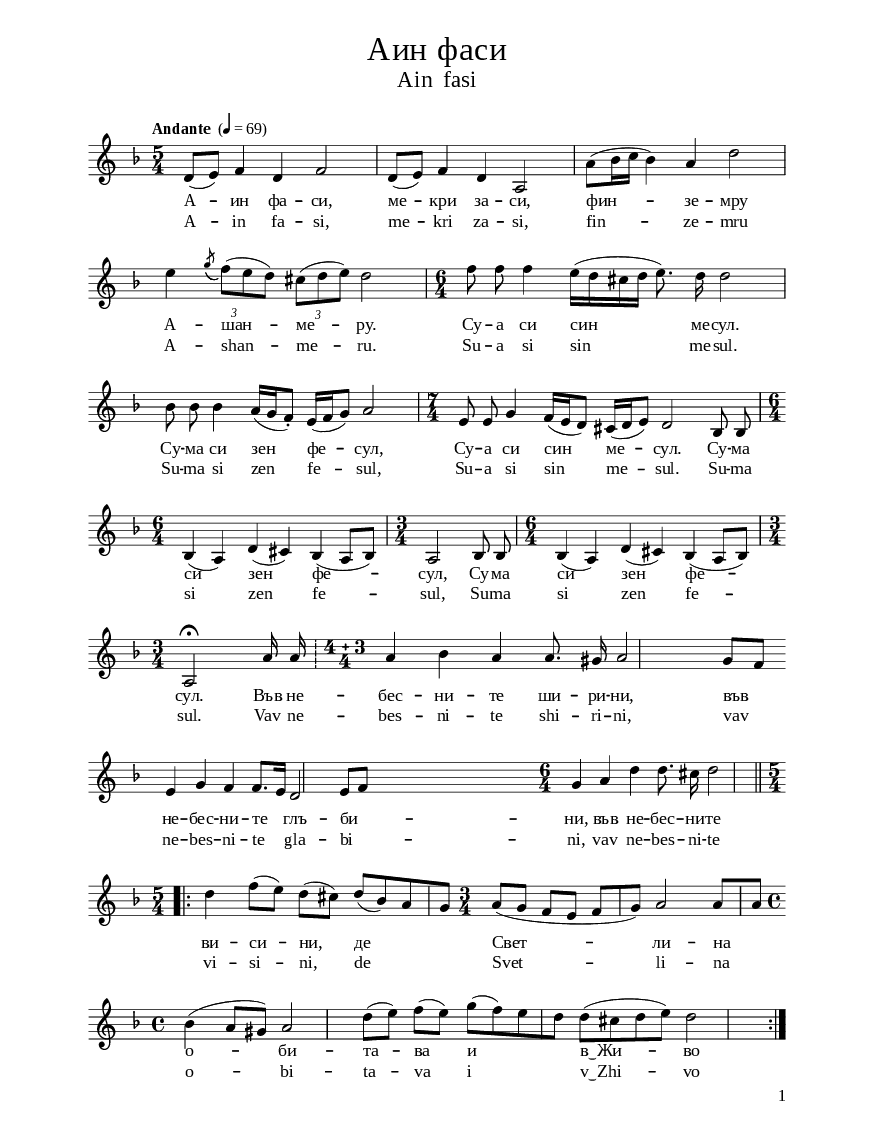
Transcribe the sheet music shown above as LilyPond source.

\version "2.20.0"

\paper {
  #(set-paper-size "a5")
}

\bookpart {
  \paper {
    print-all-headers = ##t
    print-page-number = ##t
    print-first-page-number = ##t

    % put page numbers on the bottom
    oddHeaderMarkup = \markup ""
    evenHeaderMarkup = \markup ""
    oddFooterMarkup = \markup
    \fill-line {
      ""
      \on-the-fly #print-page-number-check-first \fromproperty #'page:page-number-string
    }
    evenFooterMarkup = \markup
    \fill-line {
      \on-the-fly #print-page-number-check-first \fromproperty #'page:page-number-string
      ""
    }

    left-margin = 1.5\cm
    right-margin = 1.5\cm
    top-margin = 1.6\cm
    bottom-margin = 1.2\cm
    ragged-bottom = ##t % do not spread the staves to fill the whole vertical space

    % change lyrics and titles font (affects notes also)
    fonts =
    #(make-pango-font-tree
      "Times New Roman"
      "DejaVu Sans"
      "DejaVu Sans Mono"
      (/ (* staff-height pt) 3.6))

    % change distance between staves
    system-system-spacing =
    #'((basic-distance . 12)
       (minimum-distance . 6)
       (padding . 1)
       (stretchability . 12))
  }

  \header {
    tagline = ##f
  }

  \score{
    \layout {
      indent = 0.0\cm % remove first line indentation
      % ragged-last = ##t % do not spread last line to fill the whole space
      \context {
        \Score
        \omit BarNumber %remove bar numbers
      } % context

      \context {
        % change staff size
        \Staff
        fontSize = #+0 % affects notes size only
        \override StaffSymbol #'staff-space = #(magstep -3)
        \override StaffSymbol #'thickness = #0.5
        \override BarLine #'hair-thickness = #1
        %\override StaffSymbol #'ledger-line-thickness = #'(0 . 0)
      }

      \context {
        % adjust space between staff and lyrics and between the two lyric lines
        \Lyrics
        \override VerticalAxisGroup.nonstaff-relatedstaff-spacing = #'((basic-distance . 4.5))
        \override VerticalAxisGroup.nonstaff-nonstaff-spacing = #'((minimum-distance . 2))
      }
    } % layout

    \new Voice \relative c' {
      \clef treble
      \key d \minor

      \time 5/4
      \tempo \markup {
        % make tempo note smaller
        \concat {
          "Andante " \normal-text { " (" }
          \teeny \general-align #Y #DOWN \note #"4" #0.8
          \normal-text { " = 69)" }
        }
      }
      \autoBeamOff
      d8 ( [ e8 ) ]
      f4  d4  f2 | % 2
      d8 ( [  e8 ) ]  f4  d4  a2
      | % 3
      a'8 ( [ bes16 c16 ] bes4
      )  a4 d2 \break | % 4
      e4
      \times 2/3  {
        \once \omit TupletBracket
        \acciaccatura {  g8*3/2 ( } f8 ) ( [
        e8 d8 ) ]
      }

      \times 2/3  {
        cis8 ( [ d8 e8 ) ]
      }
      d2 | % 5
      \time 6/4  | % 5
      f8  f8  f4 e16 ( [
      d16 cis16 d16 ] e8.
      )  d16 d2 \break | % 6
      bes8  bes8  bes4  a16 ( [
      g16  f8 ) -. ]  e16 ( [  f16
      g8 ) ]  a2 | % 7
      \time 7/4  | % 7
      e8  e8   g4  f16 ( [  e16
      d8 ) ]  cis16 ( [  d16  e8 ) ]
      d2  bes8  bes8  \break | % 8
      \time 6/4  | % 8
      bes4 (  a4 )  d4 (  cis4 )
      bes4 (  a8 [  bes8 ) ] | % 9
      \time 3/4  | % 9
      a2  bes8   bes8  |
      \time 6/4  |
      bes4 (  a4 )  d4 (  cis4 )
      bes4 (  a8 [  bes8 ) ] \break | % 11
      \time 3/4  | % 11
      a2 ^\fermata
      a'16 a \bar "!"  % 12
      \compoundMeter #'((4 3 4 ))  | % 12
      a4 bes4  a4  a8.   gis16 \bar "! ‚"
      a2  g8 [  f8 ] \break | % 13
      e4  g4  f4  f8. [  e16 ] | % 14
      d2  e8 [  f8 ] s1 | % 15
      \time 6/4  | % 15
      g4  a4 d4 d8.
      cis16 ]
      d2 \break \repeat volta 2 {
        | % 16
        \time 5/4  | % 16
        d4 f8 ( [ e8 ) ]
        d8 ( [ cis8 ) ] d8 ( [ bes8
        ) a8 g8 ] | % 17
        \time 3/4  | % 17
        a8 ( [  g8 ]  f8 [  e8 ]
        f8 [  g8 ) ] | % 18
        a2  a8 [  a8 ] \break | % 19
        \time 4/4  | % 19
        bes4 (  a8 [  gis8 ) ]  a2 |
        \barNumberCheck #20
        d8 ( [  e8 ) ]  f8 ( [  e8 ) ]
        g8 ( [  f8 )  e8  d8 ] | % 21
        d8 ( [  cis8  d8  e8 ) ]
        d2
      }

    }

    % Не можах да направя нотите както трябва.

    \addlyrics {
      A -- ин фа -- си, ме -- кри за --
      си, фин --   зе -- мру А -- шан
      --    ме --  ру. Су
      -- а си син     ме --
      сул. Су -- ма си зен   фе
      --  сул, Су -- а си син
      ме --  сул. Су -- ма си
      зен  фе --  сул, Су --
      ма си  зен  фе  --
      сул. Във не -- бес -- ни -- те ши --
      ри -- ни, във не -- бес -- ни -- те
      глъ -- би -- ни, във не -- бес -- ни
      -- те ви -- си -- ни, де Свет --
      ли -- на  о -- би -- та --
      ва и в‿Жи -- во
      --  та веч -- но  се
      про -- я -- вя --   ва.
    }
    \addlyrics {    A -- in fa -- si, me -- kri za --
      si, fin --   ze -- mru A -- shan
      --    me --  ru. Su
      -- a si sin     me --
      sul. Su -- ma si zen   fe
      --  sul, Su -- a si sin
      me --  sul. Su -- ma si
      zen  fe --  sul, Su --
      ma si  zen  fe  --
      sul. Vav ne -- bes -- ni -- te shi --
      ri -- ni, vav ne -- bes -- ni -- te
      gla -- bi -- ni, vav ne -- bes -- ni
      -- te vi -- si -- ni, de Svet --
      li -- na  o -- bi -- ta --
      va i v‿Zhi -- vo
      --  ta vech -- no  se
      pro -- ya -- vya --   va.}

    \header {
      title = \markup \column \normal-text \fontsize #2.5 {
        \center-align
        \line { Аин фаси}
        \vspace #-0.6
        \center-align
        \line \fontsize #-3 { Ain fasi }
        \vspace #-0.8
        \center-align
        \line \fontsize #-3 { " " }
      }
    }

    \midi{}

  } % score



  % include foreign translation(s) of the song
  \version "2.20.0"

\markup \fill-line { \fontsize #6 "Ain fasi" }
\markup \null
\markup \null
\markup \fontsize #+2.5 {
  \hspace #10
  \override #'(baseline-skip . 2)

  \column {
    \line { " " }

 \line { " "Ain fasi, mekri sasi,}

 \line { " "fin semru, Aschan meru.}

 \line { " "Sua si sin mesul.}

 \line { " "Suma si sen fesul,}

 \line { " "Sua si sin mesul.}

 \line { " "Suma si sen fesul,}

 \line { " "Suma si sen fesul.}

 \line { " "}
 \line { " "In den himmlischen Weiten,}

 \line { " "in den himmlischen Tiefen,}

 \line { " "in den himmlischen Höhen,}

 \line { " "dort, wo das Licht wohnt}

 \line { " "und sich immerdar im Leben äußert. }


  }
}


} % bookpart
